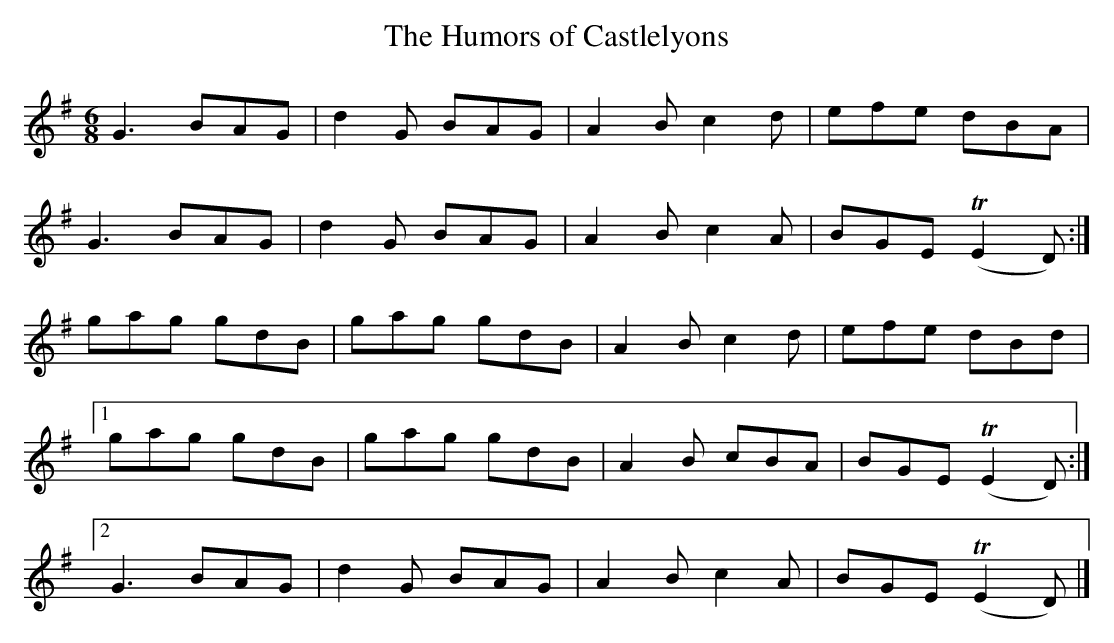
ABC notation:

X:1
T: The Humors of Castlelyons
M: 6/8
L: 1/8
K: Em
G3 BAG|d2G BAG|A2B c2d|efe dBA|
G3 BAG|d2G BAG|A2B c2A|BGET(E2D):|
gag gdB|gag gdB|A2B c2d|efe dBd|
[1 gag gdB|gag gdB|A2B cBA|BGET(E2D):|
[2 G3 BAG|d2G BAG|A2B c2A|BGET(E2D)|]
